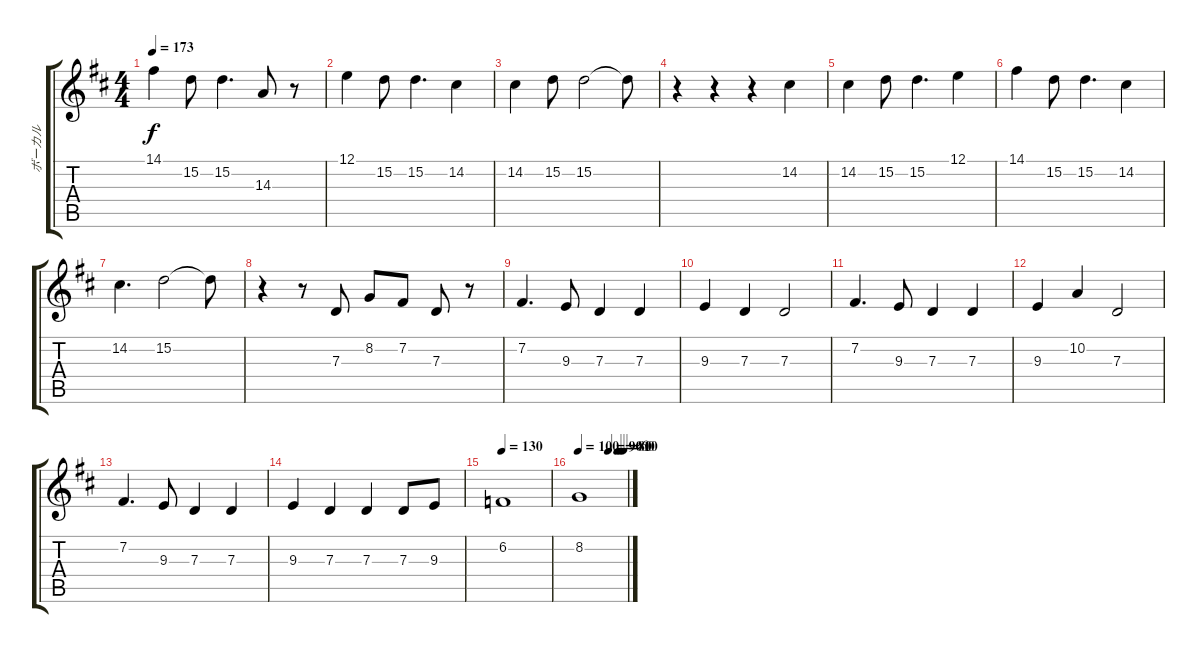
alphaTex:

\track ("ボーカル" "ボーカル") {mute instrument lead2sawtooth}
\staff {score tabs}
\tuning (E4 B3 G3 D3 A2 E2) {hide}
\ts (4 4)
\tempo 173
\clef g2
\ks d
14.1.4{dy f} 15.2.8 15.2.4{d} 14.3.8 r.8 |
12.1.4 15.2.8 15.2.4{d} 14.2.4 |
14.2.4 15.2.8 15.2.2 15.2{t}.8 |
r.4 r.4 r.4 14.2.4 |
14.2.4 15.2.8 15.2.4{d} 12.1.4 |
14.1.4 15.2.8 15.2.4{d} 14.2.4 |
14.2.4{d} 15.2.2 15.2{t}.8 |
r.4 r.8 7.3.8 8.2.8 7.2.8 7.3.8 r.8 |
7.2.4{d} 9.3.8 7.3.4 7.3.4 |
9.3.4 7.3.4 7.3.2 |
7.2.4{d} 9.3.8 7.3.4 7.3.4 |
9.3.4 10.2.4 7.3.2 |
7.2.4{d} 9.3.8 7.3.4 7.3.4 |
9.3.4 7.3.4 7.3.4 7.3.8 9.3.8 |
\tempo 130
6.2.1 |
\tempo 100
\tempo (90 0.625)
\tempo (80 0.8125)
\tempo (60 0.875)
\tempo (10 0.9375)
8.2.1
